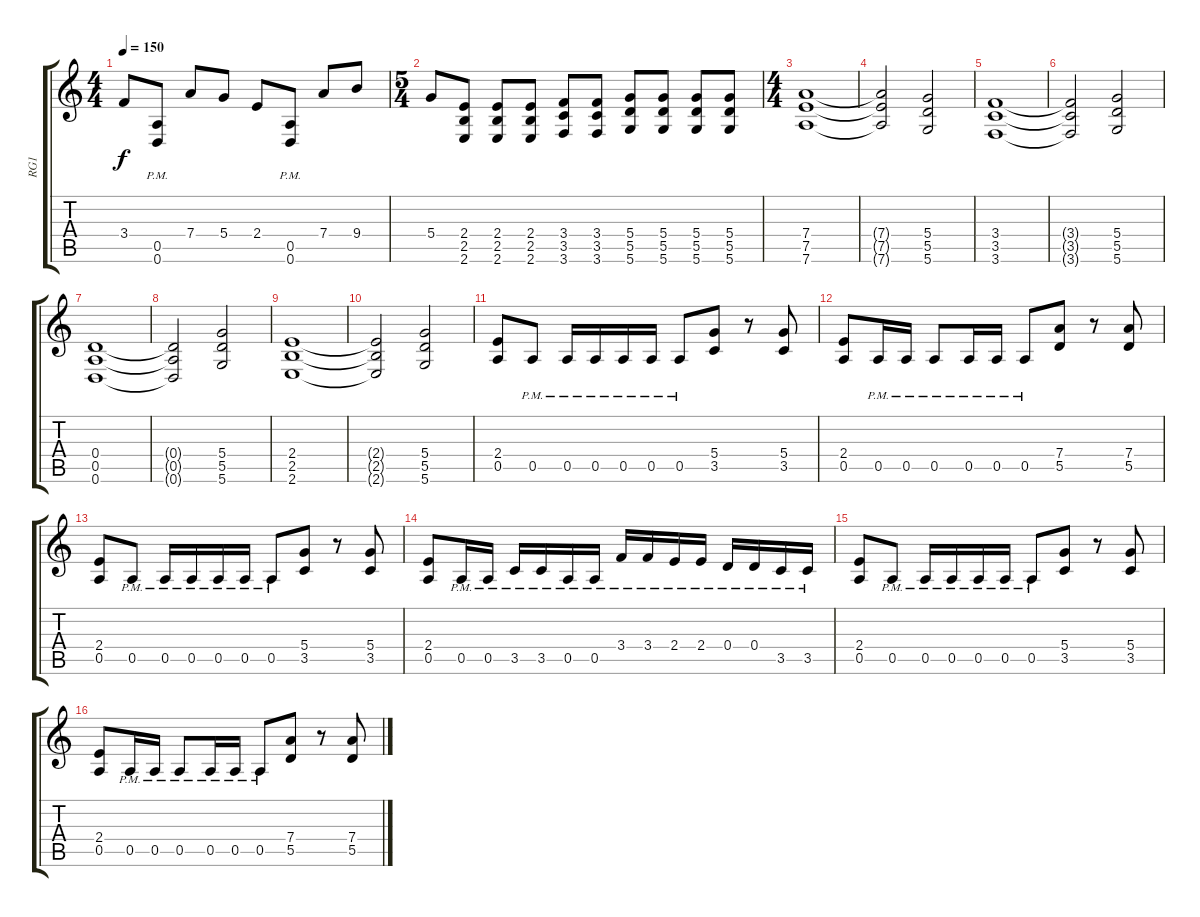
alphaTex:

\track ("RG1" "RG1") {instrument distortionguitar}
\staff {score tabs}
\tuning (E4 B3 G3 D3 A2 D2) {hide}
\ts (4 4)
\tempo 150
\clef g2
\ks c
3.4.8{dy f} (0.5{pm} 0.6{pm}).8 7.4.8 5.4.8 2.4.8 (0.5{pm} 0.6{pm}).8 7.4.8 9.4.8 |
\ts (5 4)
5.4.8 (2.4 2.5 2.6).8 (2.4 2.5 2.6).8 (2.4 2.5 2.6).8 (3.4 3.5 3.6).8 (3.4 3.5 3.6).8 (5.4 5.5 5.6).8 (5.4 5.5 5.6).8 (5.4 5.5 5.6).8 (5.4 5.5 5.6).8 |
\ts (4 4)
(7.4 7.5 7.6).1 |
(7.4{t} 7.5{t} 7.6{t}).2 (5.4 5.5 5.6).2 |
(3.4 3.5 3.6).1 |
(3.4{t} 3.5{t} 3.6{t}).2 (5.4 5.5 5.6).2 |
(0.4 0.5 0.6).1 |
(0.4{t} 0.5{t} 0.6{t}).2 (5.4 5.5 5.6).2 |
(2.4 2.5 2.6).1 |
(2.4{t} 2.5{t} 2.6{t}).2 (5.4 5.5 5.6).2 |
(2.4 0.5).8 0.5{pm}.8 0.5{pm}.16 0.5{pm}.16 0.5{pm}.16 0.5{pm}.16 0.5{pm}.8 (5.4 3.5).8 r.8 (5.4 3.5).8 |
(2.4 0.5).8 0.5{pm}.16 0.5{pm}.16 0.5{pm}.8 0.5{pm}.16 0.5{pm}.16 0.5{pm}.8 (7.4 5.5).8 r.8 (7.4 5.5).8 |
(2.4 0.5).8 0.5{pm}.8 0.5{pm}.16 0.5{pm}.16 0.5{pm}.16 0.5{pm}.16 0.5{pm}.8 (5.4 3.5).8 r.8 (5.4 3.5).8 |
(2.4 0.5).8 0.5{pm}.16 0.5{pm}.16 3.5{pm}.16 3.5{pm}.16 0.5{pm}.16 0.5{pm}.16 3.4{pm}.16 3.4{pm}.16 2.4{pm}.16 2.4{pm}.16 0.4{pm}.16 0.4{pm}.16 3.5{pm}.16 3.5{pm}.16 |
(2.4 0.5).8 0.5{pm}.8 0.5{pm}.16 0.5{pm}.16 0.5{pm}.16 0.5{pm}.16 0.5{pm}.8 (5.4 3.5).8 r.8 (5.4 3.5).8 |
(2.4 0.5).8 0.5{pm}.16 0.5{pm}.16 0.5{pm}.8 0.5{pm}.16 0.5{pm}.16 0.5{pm}.8 (7.4 5.5).8 r.8 (7.4 5.5).8
